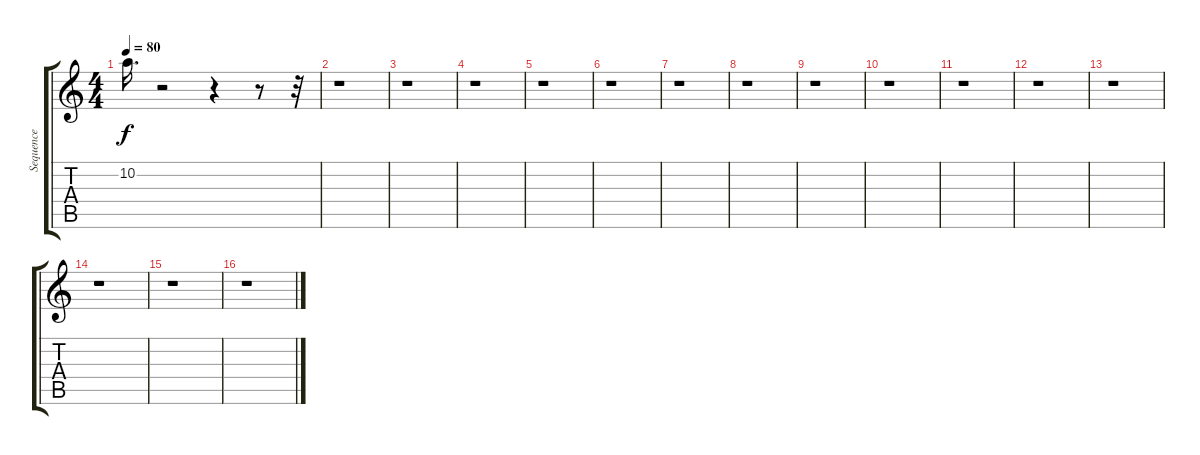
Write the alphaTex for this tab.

\track ("Sequence" "Sequence") {instrument fretlessbass}
\staff {score tabs}
\tuning (E4 B3 G3 D3 A2 E2) {hide}
\ts (4 4)
\tempo 80
\clef g2
\ks c
10.2{t}.16{d dy f} r.2 r.4 r.8 r.32 |
r.1 |
r.1 |
r.1 |
r.1 |
r.1 |
r.1 |
r.1 |
r.1 |
r.1 |
r.1 |
r.1 |
r.1 |
r.1 |
r.1 |
r.1
